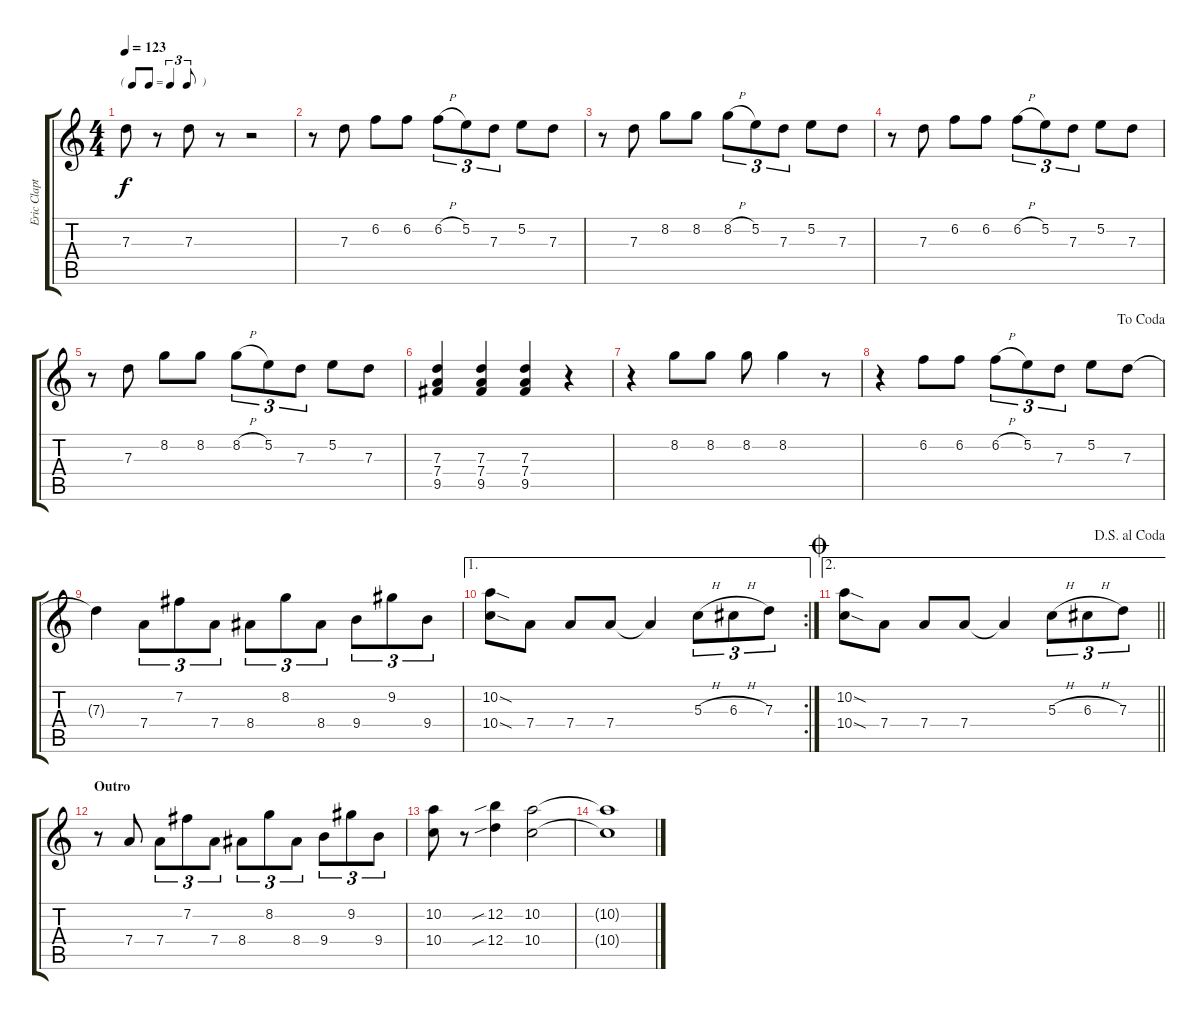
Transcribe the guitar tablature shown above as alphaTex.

\track ("Eric Clapton - Electric Guitar" "Eric Clapt") {instrument overdrivenguitar}
\staff {score tabs}
\tuning (E4 B3 G3 D3 A2 E2) {hide}
\ts (4 4)
\tf triplet8th
\tempo 123
\clef g2
\ks c
7.3.8{dy f} r.8 7.3.8 r.8 r.2 |
r.8 7.3.8 6.2.8 6.2.8 6.2{h}.8{tu (3 2)} 5.2.8{tu (3 2)} 7.3.8{tu (3 2)} 5.2.8 7.3.8 |
r.8 7.3.8 8.2.8 8.2.8 8.2{h}.8{tu (3 2)} 5.2.8{tu (3 2)} 7.3.8{tu (3 2)} 5.2.8 7.3.8 |
r.8 7.3.8 6.2.8 6.2.8 6.2{h}.8{tu (3 2)} 5.2.8{tu (3 2)} 7.3.8{tu (3 2)} 5.2.8 7.3.8 |
r.8 7.3.8 8.2.8 8.2.8 8.2{h}.8{tu (3 2)} 5.2.8{tu (3 2)} 7.3.8{tu (3 2)} 5.2.8 7.3.8 |
(7.3 7.4 9.5).4 (7.3 7.4 9.5).4 (7.3 7.4 9.5).4 r.4 |
r.4 8.2.8 8.2.8 8.2.8 8.2.4 r.8 |
\jump dacoda
r.4 6.2.8 6.2.8 6.2{h}.8{tu (3 2)} 5.2.8{tu (3 2)} 7.3.8{tu (3 2)} 5.2.8 7.3.8 |
7.3{t}.4 7.4.8{tu (3 2)} 7.2.8{tu (3 2)} 7.4.8{tu (3 2)} 8.4.8{tu (3 2)} 8.2.8{tu (3 2)} 8.4.8{tu (3 2)} 9.4.8{tu (3 2)} 9.2.8{tu (3 2)} 9.4.8{tu (3 2)} |
\ae 1
\rc 2
(10.2{sod} 10.4{sod}).8 7.4.8 7.4.8 7.4.8 7.4{t}.4 5.3{h}.8{tu (3 2)} 6.3{h}.8{tu (3 2)} 7.3.8{tu (3 2)} |
\ae 2
\jump coda
\jump dalsegnoalcoda
\barLineRight lightlight
(10.2{sod} 10.4{sod}).8 7.4.8 7.4.8 7.4.8 7.4{t}.4 5.3{h}.8{tu (3 2)} 6.3{h}.8{tu (3 2)} 7.3.8{tu (3 2)} |
\section ("" "Outro")
r.8 7.4.8 7.4.8{tu (3 2)} 7.2.8{tu (3 2)} 7.4.8{tu (3 2)} 8.4.8{tu (3 2)} 8.2.8{tu (3 2)} 8.4.8{tu (3 2)} 9.4.8{tu (3 2)} 9.2.8{tu (3 2)} 9.4.8{tu (3 2)} |
(10.2 10.4).8 r.8 (12.2{sib} 12.4{sib}).4 (10.2 10.4).2 |
(10.2{t} 10.4{t}).1
